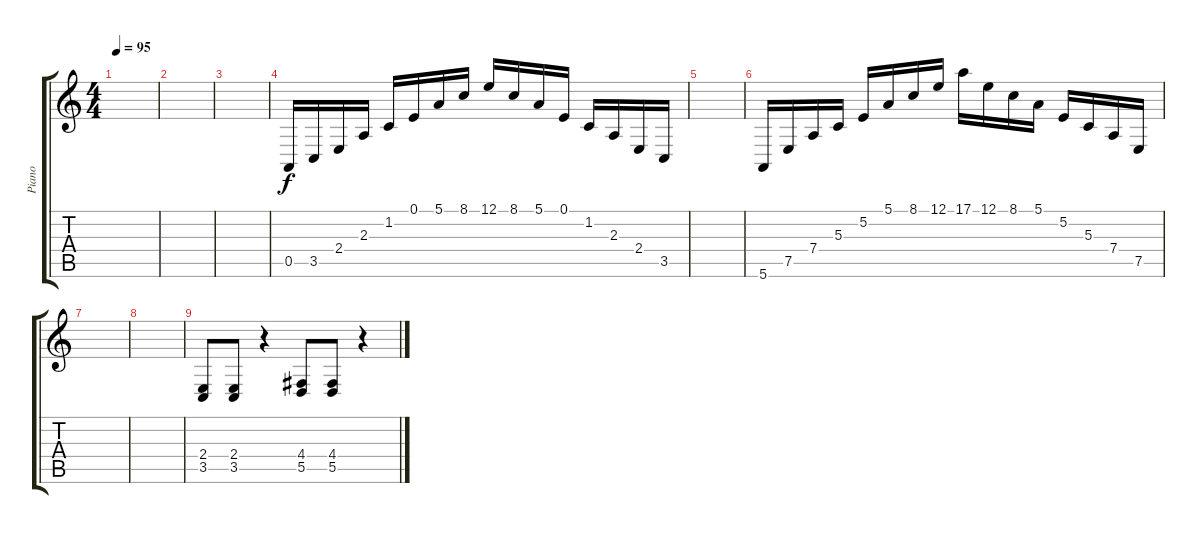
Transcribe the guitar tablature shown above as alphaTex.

\track ("Piano" "Piano") {instrument acousticgrandpiano}
\staff {score tabs}
\tuning (E4 B3 G3 D3 A2 E2) {hide}
\ts (4 4)
\tempo 95
\clef g2
\ks c
|
|
|
0.5.16 3.5.16 2.4.16 2.3.16 1.2.16 0.1.16 5.1.16 8.1.16 12.1.16 8.1.16 5.1.16 0.1.16 1.2.16 2.3.16 2.4.16 3.5.16 |
|
5.6.16 7.5.16 7.4.16 5.3.16 5.2.16 5.1.16 8.1.16 12.1.16 17.1.16 12.1.16 8.1.16 5.1.16 5.2.16 5.3.16 7.4.16 7.5.16 |
|
|
(2.4 3.5).8{volume 13} (2.4 3.5).8 r.4 (4.4 5.5).8 (4.4 5.5).8 r.4
